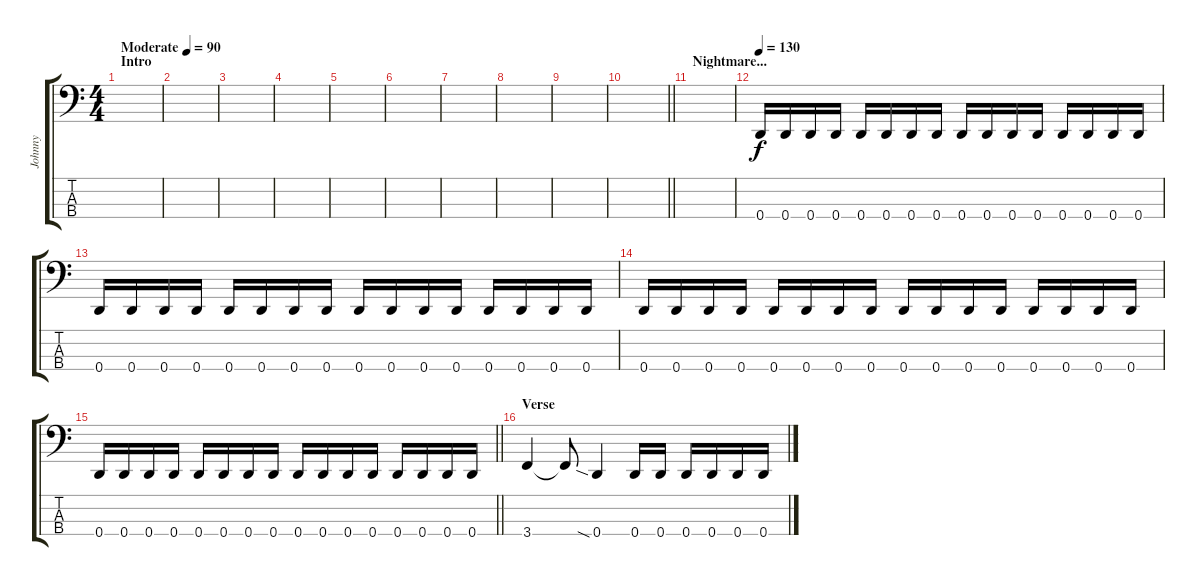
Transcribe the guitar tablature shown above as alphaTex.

\track ("Johnny" "Johnny") {instrument electricbassfinger}
\staff {score tabs}
\tuning (G2 D2 A1 D1) {hide}
\ts (4 4)
\section ("" "Intro")
\tempo (90 "Moderate")
\clef f4
\ks c
|
|
|
|
|
|
|
|
|
\barLineRight lightlight
|
\section ("" "Nightmare...")
|
\tempo 130
0.4.16 0.4.16 0.4.16 0.4.16 0.4.16 0.4.16 0.4.16 0.4.16 0.4.16 0.4.16 0.4.16 0.4.16 0.4.16 0.4.16 0.4.16 0.4.16 |
0.4.16 0.4.16 0.4.16 0.4.16 0.4.16 0.4.16 0.4.16 0.4.16 0.4.16 0.4.16 0.4.16 0.4.16 0.4.16 0.4.16 0.4.16 0.4.16 |
0.4.16 0.4.16 0.4.16 0.4.16 0.4.16 0.4.16 0.4.16 0.4.16 0.4.16 0.4.16 0.4.16 0.4.16 0.4.16 0.4.16 0.4.16 0.4.16 |
\barLineRight lightlight
0.4.16 0.4.16 0.4.16 0.4.16 0.4.16 0.4.16 0.4.16 0.4.16 0.4.16 0.4.16 0.4.16 0.4.16 0.4.16 0.4.16 0.4.16 0.4.16 |
\section ("" "Verse")
3.4.4 3.4{t}.8 0.4{sia}.4 0.4.16 0.4.16 0.4.16 0.4.16 0.4.16 0.4.16
